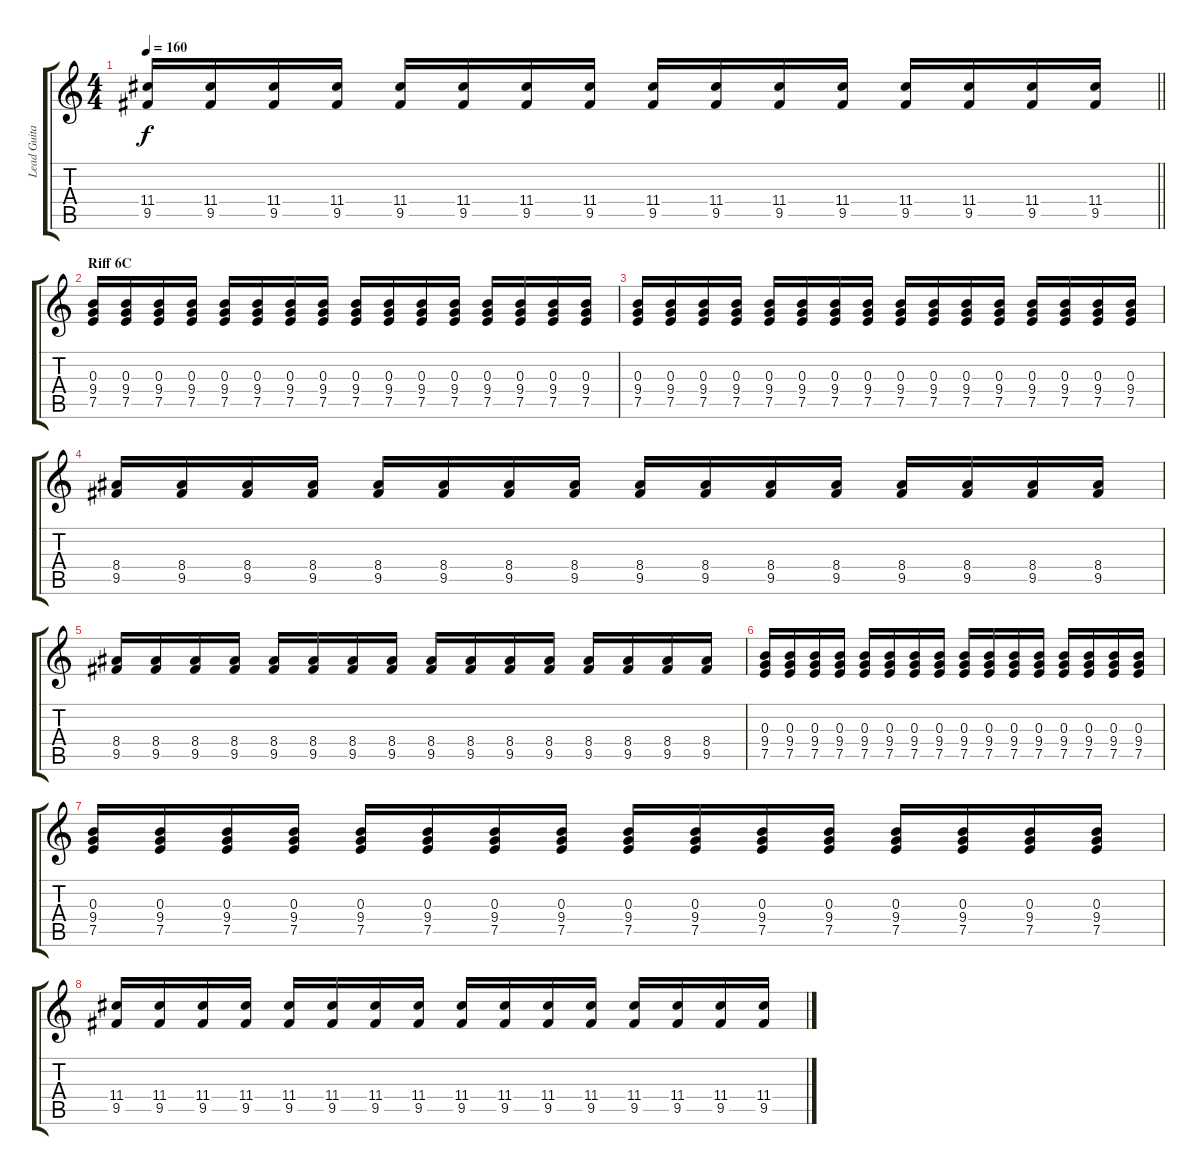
\track ("Lead Guitar" "Lead Guita") {instrument distortionguitar}
\staff {score tabs}
\tuning (E4 B3 G3 D3 A2 E2) {hide}
\ts (4 4)
\tempo 160
\clef g2
\barLineRight lightlight
\ks c
(11.4 9.5).16{dy f} (11.4 9.5).16 (11.4 9.5).16 (11.4 9.5).16 (11.4 9.5).16 (11.4 9.5).16 (11.4 9.5).16 (11.4 9.5).16 (11.4 9.5).16 (11.4 9.5).16 (11.4 9.5).16 (11.4 9.5).16 (11.4 9.5).16 (11.4 9.5).16 (11.4 9.5).16 (11.4 9.5).16 |
\section ("" "Riff 6C")
(0.3 9.4 7.5).16 (0.3 9.4 7.5).16 (0.3 9.4 7.5).16 (0.3 9.4 7.5).16 (0.3 9.4 7.5).16 (0.3 9.4 7.5).16 (0.3 9.4 7.5).16 (0.3 9.4 7.5).16 (0.3 9.4 7.5).16 (0.3 9.4 7.5).16 (0.3 9.4 7.5).16 (0.3 9.4 7.5).16 (0.3 9.4 7.5).16 (0.3 9.4 7.5).16 (0.3 9.4 7.5).16 (0.3 9.4 7.5).16 |
(0.3 9.4 7.5).16 (0.3 9.4 7.5).16 (0.3 9.4 7.5).16 (0.3 9.4 7.5).16 (0.3 9.4 7.5).16 (0.3 9.4 7.5).16 (0.3 9.4 7.5).16 (0.3 9.4 7.5).16 (0.3 9.4 7.5).16 (0.3 9.4 7.5).16 (0.3 9.4 7.5).16 (0.3 9.4 7.5).16 (0.3 9.4 7.5).16 (0.3 9.4 7.5).16 (0.3 9.4 7.5).16 (0.3 9.4 7.5).16 |
(8.4 9.5).16 (8.4 9.5).16 (8.4 9.5).16 (8.4 9.5).16 (8.4 9.5).16 (8.4 9.5).16 (8.4 9.5).16 (8.4 9.5).16 (8.4 9.5).16 (8.4 9.5).16 (8.4 9.5).16 (8.4 9.5).16 (8.4 9.5).16 (8.4 9.5).16 (8.4 9.5).16 (8.4 9.5).16 |
(8.4 9.5).16 (8.4 9.5).16 (8.4 9.5).16 (8.4 9.5).16 (8.4 9.5).16 (8.4 9.5).16 (8.4 9.5).16 (8.4 9.5).16 (8.4 9.5).16 (8.4 9.5).16 (8.4 9.5).16 (8.4 9.5).16 (8.4 9.5).16 (8.4 9.5).16 (8.4 9.5).16 (8.4 9.5).16 |
(0.3 9.4 7.5).16 (0.3 9.4 7.5).16 (0.3 9.4 7.5).16 (0.3 9.4 7.5).16 (0.3 9.4 7.5).16 (0.3 9.4 7.5).16 (0.3 9.4 7.5).16 (0.3 9.4 7.5).16 (0.3 9.4 7.5).16 (0.3 9.4 7.5).16 (0.3 9.4 7.5).16 (0.3 9.4 7.5).16 (0.3 9.4 7.5).16 (0.3 9.4 7.5).16 (0.3 9.4 7.5).16 (0.3 9.4 7.5).16 |
(0.3 9.4 7.5).16 (0.3 9.4 7.5).16 (0.3 9.4 7.5).16 (0.3 9.4 7.5).16 (0.3 9.4 7.5).16 (0.3 9.4 7.5).16 (0.3 9.4 7.5).16 (0.3 9.4 7.5).16 (0.3 9.4 7.5).16 (0.3 9.4 7.5).16 (0.3 9.4 7.5).16 (0.3 9.4 7.5).16 (0.3 9.4 7.5).16 (0.3 9.4 7.5).16 (0.3 9.4 7.5).16 (0.3 9.4 7.5).16 |
(11.4 9.5).16 (11.4 9.5).16 (11.4 9.5).16 (11.4 9.5).16 (11.4 9.5).16 (11.4 9.5).16 (11.4 9.5).16 (11.4 9.5).16 (11.4 9.5).16 (11.4 9.5).16 (11.4 9.5).16 (11.4 9.5).16 (11.4 9.5).16 (11.4 9.5).16 (11.4 9.5).16 (11.4 9.5).16
